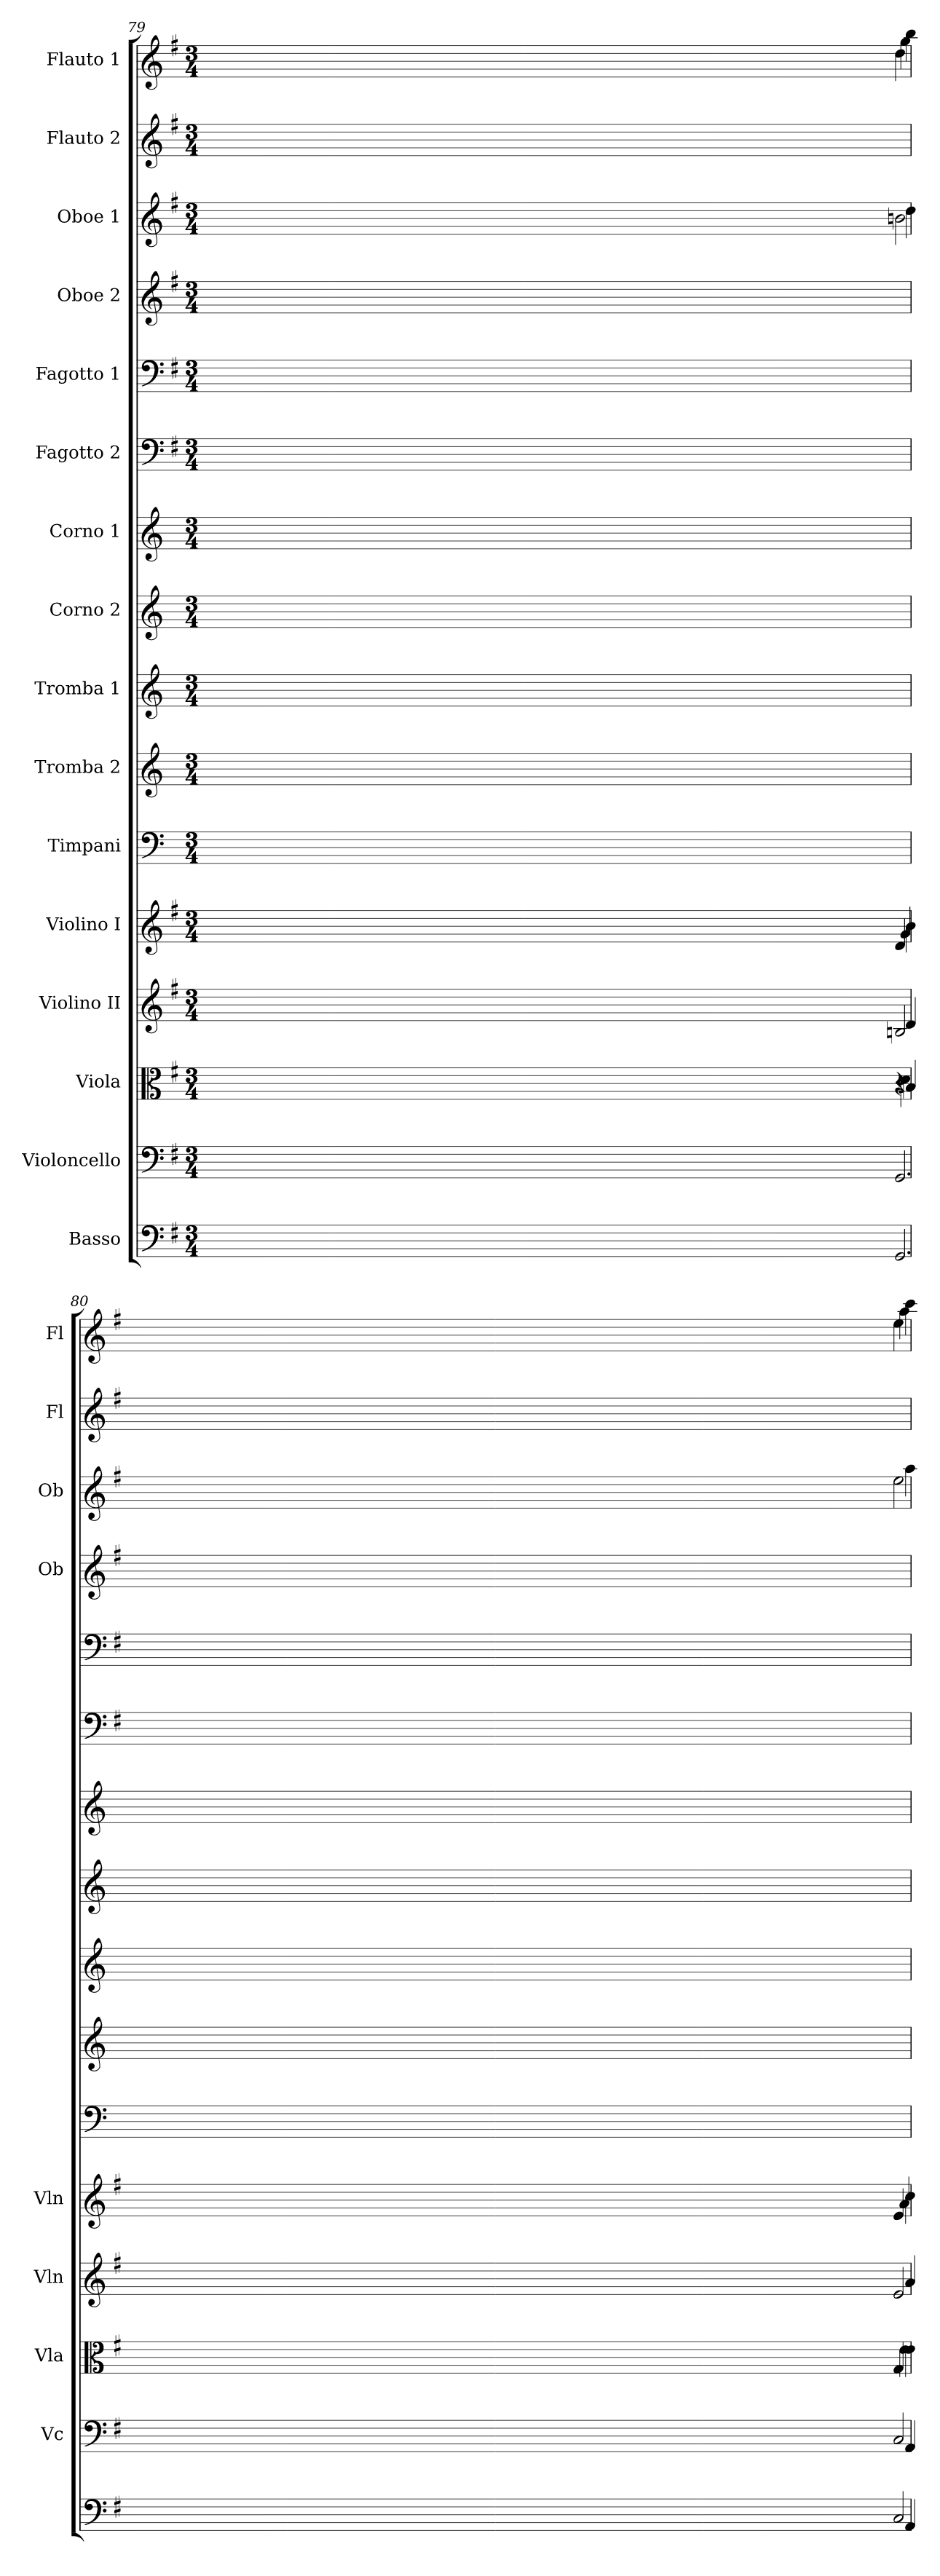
**kern	**kern	**kern	**kern	**kern	**kern	**kern	**kern	**kern	**kern	**kern	**kern	**kern	**kern	**kern	**kern
*part16	*part15	*part14	*part13	*part12	*part11	*part10	*part9	*part8	*part7	*part6	*part5	*part4	*part3	*part2	*part1
*staff16	*staff15	*staff14	*staff13	*staff12	*staff11	*staff10	*staff9	*staff8	*staff7	*staff6	*staff5	*staff4	*staff3	*staff2	*staff1
*I"Basso	*I"Violoncello	*I"Viola	*I"Violino II	*I"Violino I	*I"Timpani	*I"Tromba 2	*I"Tromba 1	*I"Corno 2	*I"Corno 1	*I"Fagotto 2	*I"Fagotto 1	*I"Oboe 2	*I"Oboe 1	*I"Flauto 2	*I"Flauto 1
*	*I'Vc	*I'Vla	*I'Vln	*I'Vln	*	*	*	*	*	*	*	*I'Ob	*I'Ob	*I'Fl	*I'Fl
*clefF4	*clefF4	*clefC3	*clefG2	*clefG2	*clefF4	*clefG2	*clefG2	*clefG2	*clefG2	*clefF4	*clefF4	*clefG2	*clefG2	*clefG2	*clefG2
*ITrd7c12	*	*	*	*	*	*ITrd1c2	*ITrd1c2	*ITrd3c5	*ITrd3c5	*	*	*	*	*	*
*k[f#]	*k[f#]	*k[f#]	*k[f#]	*k[f#]	*	*	*	*	*	*k[f#]	*k[f#]	*k[f#]	*k[f#]	*k[f#]	*k[f#]
*M3/4	*M3/4	*M3/4	*M3/4	*M3/4	*M3/4	*M3/4	*M3/4	*M3/4	*M3/4	*M3/4	*M3/4	*M3/4	*M3/4	*M3/4	*M3/4
=79	=79	=79	=79	=79	=79	=79	=79	=79	=79	=79	=79	=79	=79	=79	=79
1ryy	1ryy	1ryy	1ryy	1ryy	1ryy	1ryy	1ryy	1ryy	1ryy	1ryy	1ryy	1ryy	1ryy	1ryy	1ryy
1ryy	1ryy	1ryy	1ryy	1ryy	1ryy	1ryy	1ryy	1ryy	1ryy	1ryy	1ryy	1ryy	1ryy	1ryy	1ryy
1ryy	1ryy	1ryy	1ryy	1ryy	1ryy	1ryy	1ryy	1ryy	1ryy	1ryy	1ryy	1ryy	1ryy	1ryy	1ryy
1ryy	1ryy	1ryy	1ryy	1ryy	1ryy	1ryy	1ryy	1ryy	1ryy	1ryy	1ryy	1ryy	1ryy	1ryy	1ryy
1ryy	1ryy	1ryy	1ryy	1ryy	1ryy	1ryy	1ryy	1ryy	1ryy	1ryy	1ryy	1ryy	1ryy	1ryy	1ryy
1ryy	1ryy	1ryy	1ryy	1ryy	1ryy	1ryy	1ryy	1ryy	1ryy	1ryy	1ryy	1ryy	1ryy	1ryy	1ryy
1ryy	1ryy	1ryy	1ryy	1ryy	1ryy	1ryy	1ryy	1ryy	1ryy	1ryy	1ryy	1ryy	1ryy	1ryy	1ryy
1ryy	1ryy	1ryy	1ryy	1ryy	1ryy	1ryy	1ryy	1ryy	1ryy	1ryy	1ryy	1ryy	1ryy	1ryy	1ryy
1ryy	1ryy	1ryy	1ryy	1ryy	1ryy	1ryy	1ryy	1ryy	1ryy	1ryy	1ryy	1ryy	1ryy	1ryy	1ryy
1ryy	1ryy	1ryy	1ryy	1ryy	1ryy	1ryy	1ryy	1ryy	1ryy	1ryy	1ryy	1ryy	1ryy	1ryy	1ryy
1ryy	1ryy	1ryy	1ryy	1ryy	1ryy	1ryy	1ryy	1ryy	1ryy	1ryy	1ryy	1ryy	1ryy	1ryy	1ryy
1ryy	1ryy	1ryy	1ryy	1ryy	1ryy	1ryy	1ryy	1ryy	1ryy	1ryy	1ryy	1ryy	1ryy	1ryy	1ryy
1ryy	1ryy	1ryy	1ryy	1ryy	1ryy	1ryy	1ryy	1ryy	1ryy	1ryy	1ryy	1ryy	1ryy	1ryy	1ryy
1ryy	1ryy	1ryy	1ryy	1ryy	1ryy	1ryy	1ryy	1ryy	1ryy	1ryy	1ryy	1ryy	1ryy	1ryy	1ryy
1ryy	1ryy	1ryy	1ryy	1ryy	1ryy	1ryy	1ryy	1ryy	1ryy	1ryy	1ryy	1ryy	1ryy	1ryy	1ryy
1ryy	1ryy	1ryy	1ryy	1ryy	1ryy	1ryy	1ryy	1ryy	1ryy	1ryy	1ryy	1ryy	1ryy	1ryy	1ryy
1ryy	1ryy	1ryy	1ryy	1ryy	1ryy	1ryy	1ryy	1ryy	1ryy	1ryy	1ryy	1ryy	1ryy	1ryy	1ryy
1ryy	1ryy	1ryy	1ryy	1ryy	1ryy	1ryy	1ryy	1ryy	1ryy	1ryy	1ryy	1ryy	1ryy	1ryy	1ryy
1ryy	1ryy	1ryy	1ryy	1ryy	1ryy	1ryy	1ryy	1ryy	1ryy	1ryy	1ryy	1ryy	1ryy	1ryy	1ryy
1ryy	1ryy	1ryy	1ryy	1ryy	1ryy	1ryy	1ryy	1ryy	1ryy	1ryy	1ryy	1ryy	1ryy	1ryy	1ryy
1ryy	1ryy	1ryy	1ryy	1ryy	1ryy	1ryy	1ryy	1ryy	1ryy	1ryy	1ryy	1ryy	1ryy	1ryy	1ryy
1ryy	1ryy	1ryy	1ryy	1ryy	1ryy	1ryy	1ryy	1ryy	1ryy	1ryy	1ryy	1ryy	1ryy	1ryy	1ryy
1ryy	1ryy	1ryy	1ryy	1ryy	1ryy	1ryy	1ryy	1ryy	1ryy	1ryy	1ryy	1ryy	1ryy	1ryy	1ryy
1ryy	1ryy	1ryy	1ryy	1ryy	1ryy	1ryy	1ryy	1ryy	1ryy	1ryy	1ryy	1ryy	1ryy	1ryy	1ryy
1ryy	1ryy	1ryy	1ryy	1ryy	1ryy	1ryy	1ryy	1ryy	1ryy	1ryy	1ryy	1ryy	1ryy	1ryy	1ryy
1ryy	1ryy	1ryy	1ryy	1ryy	1ryy	1ryy	1ryy	1ryy	1ryy	1ryy	1ryy	1ryy	1ryy	1ryy	1ryy
1ryy	1ryy	1ryy	1ryy	1ryy	1ryy	1ryy	1ryy	1ryy	1ryy	1ryy	1ryy	1ryy	1ryy	1ryy	1ryy
1ryy	1ryy	1ryy	1ryy	1ryy	1ryy	1ryy	1ryy	1ryy	1ryy	1ryy	1ryy	1ryy	1ryy	1ryy	1ryy
1ryy	1ryy	1ryy	1ryy	1ryy	1ryy	1ryy	1ryy	1ryy	1ryy	1ryy	1ryy	1ryy	1ryy	1ryy	1ryy
1ryy	1ryy	1ryy	1ryy	1ryy	1ryy	1ryy	1ryy	1ryy	1ryy	1ryy	1ryy	1ryy	1ryy	1ryy	1ryy
1ryy	1ryy	1ryy	1ryy	1ryy	1ryy	1ryy	1ryy	1ryy	1ryy	1ryy	1ryy	1ryy	1ryy	1ryy	1ryy
1ryy	1ryy	1ryy	1ryy	1ryy	1ryy	1ryy	1ryy	1ryy	1ryy	1ryy	1ryy	1ryy	1ryy	1ryy	1ryy
1ryy	1ryy	1ryy	1ryy	1ryy	1ryy	1ryy	1ryy	1ryy	1ryy	1ryy	1ryy	1ryy	1ryy	1ryy	1ryy
1ryy	1ryy	1ryy	1ryy	1ryy	1ryy	1ryy	1ryy	1ryy	1ryy	1ryy	1ryy	1ryy	1ryy	1ryy	1ryy
1ryy	1ryy	1ryy	1ryy	1ryy	1ryy	1ryy	1ryy	1ryy	1ryy	1ryy	1ryy	1ryy	1ryy	1ryy	1ryy
1ryy	1ryy	1ryy	1ryy	1ryy	1ryy	1ryy	1ryy	1ryy	1ryy	1ryy	1ryy	1ryy	1ryy	1ryy	1ryy
1ryy	1ryy	1ryy	1ryy	1ryy	1ryy	1ryy	1ryy	1ryy	1ryy	1ryy	1ryy	1ryy	1ryy	1ryy	1ryy
1ryy	1ryy	1ryy	1ryy	1ryy	1ryy	1ryy	1ryy	1ryy	1ryy	1ryy	1ryy	1ryy	1ryy	1ryy	1ryy
1ryy	1ryy	1ryy	1ryy	1ryy	1ryy	1ryy	1ryy	1ryy	1ryy	1ryy	1ryy	1ryy	1ryy	1ryy	1ryy
1ryy	1ryy	1ryy	1ryy	1ryy	1ryy	1ryy	1ryy	1ryy	1ryy	1ryy	1ryy	1ryy	1ryy	1ryy	1ryy
1ryy	1ryy	1ryy	1ryy	1ryy	1ryy	1ryy	1ryy	1ryy	1ryy	1ryy	1ryy	1ryy	1ryy	1ryy	1ryy
1ryy	1ryy	1ryy	1ryy	1ryy	1ryy	1ryy	1ryy	1ryy	1ryy	1ryy	1ryy	1ryy	1ryy	1ryy	1ryy
1ryy	1ryy	1ryy	1ryy	1ryy	1ryy	1ryy	1ryy	1ryy	1ryy	1ryy	1ryy	1ryy	1ryy	1ryy	1ryy
1ryy	1ryy	1ryy	1ryy	1ryy	1ryy	1ryy	1ryy	1ryy	1ryy	1ryy	1ryy	1ryy	1ryy	1ryy	1ryy
1ryy	1ryy	1ryy	1ryy	1ryy	1ryy	1ryy	1ryy	1ryy	1ryy	1ryy	1ryy	1ryy	1ryy	1ryy	1ryy
1ryy	1ryy	1ryy	1ryy	1ryy	1ryy	1ryy	1ryy	1ryy	1ryy	1ryy	1ryy	1ryy	1ryy	1ryy	1ryy
1ryy	1ryy	1ryy	1ryy	1ryy	1ryy	1ryy	1ryy	1ryy	1ryy	1ryy	1ryy	1ryy	1ryy	1ryy	1ryy
1ryy	1ryy	1ryy	1ryy	1ryy	1ryy	1ryy	1ryy	1ryy	1ryy	1ryy	1ryy	1ryy	1ryy	1ryy	1ryy
1ryy	1ryy	1ryy	1ryy	1ryy	1ryy	1ryy	1ryy	1ryy	1ryy	1ryy	1ryy	1ryy	1ryy	1ryy	1ryy
1ryy	1ryy	1ryy	1ryy	1ryy	1ryy	1ryy	1ryy	1ryy	1ryy	1ryy	1ryy	1ryy	1ryy	1ryy	1ryy
1ryy	1ryy	1ryy	1ryy	1ryy	1ryy	1ryy	1ryy	1ryy	1ryy	1ryy	1ryy	1ryy	1ryy	1ryy	1ryy
1ryy	1ryy	1ryy	1ryy	1ryy	1ryy	1ryy	1ryy	1ryy	1ryy	1ryy	1ryy	1ryy	1ryy	1ryy	1ryy
1ryy	1ryy	1ryy	1ryy	1ryy	1ryy	1ryy	1ryy	1ryy	1ryy	1ryy	1ryy	1ryy	1ryy	1ryy	1ryy
1ryy	1ryy	1ryy	1ryy	1ryy	1ryy	1ryy	1ryy	1ryy	1ryy	1ryy	1ryy	1ryy	1ryy	1ryy	1ryy
1ryy	1ryy	1ryy	1ryy	1ryy	1ryy	1ryy	1ryy	1ryy	1ryy	1ryy	1ryy	1ryy	1ryy	1ryy	1ryy
1ryy	1ryy	1ryy	1ryy	1ryy	1ryy	1ryy	1ryy	1ryy	1ryy	1ryy	1ryy	1ryy	1ryy	1ryy	1ryy
4ryy	4ryy	4ryy	4ryy	4ryy	4ryy	4ryy	4ryy	4ryy	4ryy	4ryy	4ryy	4ryy	4ryy	4ryy	4ryy
16ryy	16ryy	16ryy	16ryy	16ryy	16ryy	16ryy	16ryy	16ryy	16ryy	16ryy	16ryy	16ryy	16ryy	16ryy	16ryy
2.GGG	2.GG	4r	2Bn	4d	2.ryy	2.ryy	2.ryy	2.ryy	2.ryy	2.ryy	2.ryy	2.ryy	2bn	2.ryy	4dd
.	.	4d	.	4g	.	.	.	.	.	.	.	.	.	.	4gg
.	.	4Bn	4d	4b	.	.	.	.	.	.	.	.	4dd	.	4bb
=80	=80	=80	=80	=80	=80	=80	=80	=80	=80	=80	=80	=80	=80	=80	=80
1ryy	1ryy	1ryy	1ryy	1ryy	1ryy	1ryy	1ryy	1ryy	1ryy	1ryy	1ryy	1ryy	1ryy	1ryy	1ryy
1ryy	1ryy	1ryy	1ryy	1ryy	1ryy	1ryy	1ryy	1ryy	1ryy	1ryy	1ryy	1ryy	1ryy	1ryy	1ryy
1ryy	1ryy	1ryy	1ryy	1ryy	1ryy	1ryy	1ryy	1ryy	1ryy	1ryy	1ryy	1ryy	1ryy	1ryy	1ryy
1ryy	1ryy	1ryy	1ryy	1ryy	1ryy	1ryy	1ryy	1ryy	1ryy	1ryy	1ryy	1ryy	1ryy	1ryy	1ryy
1ryy	1ryy	1ryy	1ryy	1ryy	1ryy	1ryy	1ryy	1ryy	1ryy	1ryy	1ryy	1ryy	1ryy	1ryy	1ryy
1ryy	1ryy	1ryy	1ryy	1ryy	1ryy	1ryy	1ryy	1ryy	1ryy	1ryy	1ryy	1ryy	1ryy	1ryy	1ryy
1ryy	1ryy	1ryy	1ryy	1ryy	1ryy	1ryy	1ryy	1ryy	1ryy	1ryy	1ryy	1ryy	1ryy	1ryy	1ryy
1ryy	1ryy	1ryy	1ryy	1ryy	1ryy	1ryy	1ryy	1ryy	1ryy	1ryy	1ryy	1ryy	1ryy	1ryy	1ryy
1ryy	1ryy	1ryy	1ryy	1ryy	1ryy	1ryy	1ryy	1ryy	1ryy	1ryy	1ryy	1ryy	1ryy	1ryy	1ryy
1ryy	1ryy	1ryy	1ryy	1ryy	1ryy	1ryy	1ryy	1ryy	1ryy	1ryy	1ryy	1ryy	1ryy	1ryy	1ryy
1ryy	1ryy	1ryy	1ryy	1ryy	1ryy	1ryy	1ryy	1ryy	1ryy	1ryy	1ryy	1ryy	1ryy	1ryy	1ryy
1ryy	1ryy	1ryy	1ryy	1ryy	1ryy	1ryy	1ryy	1ryy	1ryy	1ryy	1ryy	1ryy	1ryy	1ryy	1ryy
1ryy	1ryy	1ryy	1ryy	1ryy	1ryy	1ryy	1ryy	1ryy	1ryy	1ryy	1ryy	1ryy	1ryy	1ryy	1ryy
1ryy	1ryy	1ryy	1ryy	1ryy	1ryy	1ryy	1ryy	1ryy	1ryy	1ryy	1ryy	1ryy	1ryy	1ryy	1ryy
1ryy	1ryy	1ryy	1ryy	1ryy	1ryy	1ryy	1ryy	1ryy	1ryy	1ryy	1ryy	1ryy	1ryy	1ryy	1ryy
1ryy	1ryy	1ryy	1ryy	1ryy	1ryy	1ryy	1ryy	1ryy	1ryy	1ryy	1ryy	1ryy	1ryy	1ryy	1ryy
1ryy	1ryy	1ryy	1ryy	1ryy	1ryy	1ryy	1ryy	1ryy	1ryy	1ryy	1ryy	1ryy	1ryy	1ryy	1ryy
1ryy	1ryy	1ryy	1ryy	1ryy	1ryy	1ryy	1ryy	1ryy	1ryy	1ryy	1ryy	1ryy	1ryy	1ryy	1ryy
1ryy	1ryy	1ryy	1ryy	1ryy	1ryy	1ryy	1ryy	1ryy	1ryy	1ryy	1ryy	1ryy	1ryy	1ryy	1ryy
1ryy	1ryy	1ryy	1ryy	1ryy	1ryy	1ryy	1ryy	1ryy	1ryy	1ryy	1ryy	1ryy	1ryy	1ryy	1ryy
1ryy	1ryy	1ryy	1ryy	1ryy	1ryy	1ryy	1ryy	1ryy	1ryy	1ryy	1ryy	1ryy	1ryy	1ryy	1ryy
1ryy	1ryy	1ryy	1ryy	1ryy	1ryy	1ryy	1ryy	1ryy	1ryy	1ryy	1ryy	1ryy	1ryy	1ryy	1ryy
1ryy	1ryy	1ryy	1ryy	1ryy	1ryy	1ryy	1ryy	1ryy	1ryy	1ryy	1ryy	1ryy	1ryy	1ryy	1ryy
1ryy	1ryy	1ryy	1ryy	1ryy	1ryy	1ryy	1ryy	1ryy	1ryy	1ryy	1ryy	1ryy	1ryy	1ryy	1ryy
1ryy	1ryy	1ryy	1ryy	1ryy	1ryy	1ryy	1ryy	1ryy	1ryy	1ryy	1ryy	1ryy	1ryy	1ryy	1ryy
1ryy	1ryy	1ryy	1ryy	1ryy	1ryy	1ryy	1ryy	1ryy	1ryy	1ryy	1ryy	1ryy	1ryy	1ryy	1ryy
1ryy	1ryy	1ryy	1ryy	1ryy	1ryy	1ryy	1ryy	1ryy	1ryy	1ryy	1ryy	1ryy	1ryy	1ryy	1ryy
1ryy	1ryy	1ryy	1ryy	1ryy	1ryy	1ryy	1ryy	1ryy	1ryy	1ryy	1ryy	1ryy	1ryy	1ryy	1ryy
1ryy	1ryy	1ryy	1ryy	1ryy	1ryy	1ryy	1ryy	1ryy	1ryy	1ryy	1ryy	1ryy	1ryy	1ryy	1ryy
1ryy	1ryy	1ryy	1ryy	1ryy	1ryy	1ryy	1ryy	1ryy	1ryy	1ryy	1ryy	1ryy	1ryy	1ryy	1ryy
1ryy	1ryy	1ryy	1ryy	1ryy	1ryy	1ryy	1ryy	1ryy	1ryy	1ryy	1ryy	1ryy	1ryy	1ryy	1ryy
1ryy	1ryy	1ryy	1ryy	1ryy	1ryy	1ryy	1ryy	1ryy	1ryy	1ryy	1ryy	1ryy	1ryy	1ryy	1ryy
1ryy	1ryy	1ryy	1ryy	1ryy	1ryy	1ryy	1ryy	1ryy	1ryy	1ryy	1ryy	1ryy	1ryy	1ryy	1ryy
1ryy	1ryy	1ryy	1ryy	1ryy	1ryy	1ryy	1ryy	1ryy	1ryy	1ryy	1ryy	1ryy	1ryy	1ryy	1ryy
1ryy	1ryy	1ryy	1ryy	1ryy	1ryy	1ryy	1ryy	1ryy	1ryy	1ryy	1ryy	1ryy	1ryy	1ryy	1ryy
1ryy	1ryy	1ryy	1ryy	1ryy	1ryy	1ryy	1ryy	1ryy	1ryy	1ryy	1ryy	1ryy	1ryy	1ryy	1ryy
1ryy	1ryy	1ryy	1ryy	1ryy	1ryy	1ryy	1ryy	1ryy	1ryy	1ryy	1ryy	1ryy	1ryy	1ryy	1ryy
1ryy	1ryy	1ryy	1ryy	1ryy	1ryy	1ryy	1ryy	1ryy	1ryy	1ryy	1ryy	1ryy	1ryy	1ryy	1ryy
1ryy	1ryy	1ryy	1ryy	1ryy	1ryy	1ryy	1ryy	1ryy	1ryy	1ryy	1ryy	1ryy	1ryy	1ryy	1ryy
1ryy	1ryy	1ryy	1ryy	1ryy	1ryy	1ryy	1ryy	1ryy	1ryy	1ryy	1ryy	1ryy	1ryy	1ryy	1ryy
1ryy	1ryy	1ryy	1ryy	1ryy	1ryy	1ryy	1ryy	1ryy	1ryy	1ryy	1ryy	1ryy	1ryy	1ryy	1ryy
1ryy	1ryy	1ryy	1ryy	1ryy	1ryy	1ryy	1ryy	1ryy	1ryy	1ryy	1ryy	1ryy	1ryy	1ryy	1ryy
1ryy	1ryy	1ryy	1ryy	1ryy	1ryy	1ryy	1ryy	1ryy	1ryy	1ryy	1ryy	1ryy	1ryy	1ryy	1ryy
1ryy	1ryy	1ryy	1ryy	1ryy	1ryy	1ryy	1ryy	1ryy	1ryy	1ryy	1ryy	1ryy	1ryy	1ryy	1ryy
1ryy	1ryy	1ryy	1ryy	1ryy	1ryy	1ryy	1ryy	1ryy	1ryy	1ryy	1ryy	1ryy	1ryy	1ryy	1ryy
1ryy	1ryy	1ryy	1ryy	1ryy	1ryy	1ryy	1ryy	1ryy	1ryy	1ryy	1ryy	1ryy	1ryy	1ryy	1ryy
1ryy	1ryy	1ryy	1ryy	1ryy	1ryy	1ryy	1ryy	1ryy	1ryy	1ryy	1ryy	1ryy	1ryy	1ryy	1ryy
1ryy	1ryy	1ryy	1ryy	1ryy	1ryy	1ryy	1ryy	1ryy	1ryy	1ryy	1ryy	1ryy	1ryy	1ryy	1ryy
1ryy	1ryy	1ryy	1ryy	1ryy	1ryy	1ryy	1ryy	1ryy	1ryy	1ryy	1ryy	1ryy	1ryy	1ryy	1ryy
1ryy	1ryy	1ryy	1ryy	1ryy	1ryy	1ryy	1ryy	1ryy	1ryy	1ryy	1ryy	1ryy	1ryy	1ryy	1ryy
1ryy	1ryy	1ryy	1ryy	1ryy	1ryy	1ryy	1ryy	1ryy	1ryy	1ryy	1ryy	1ryy	1ryy	1ryy	1ryy
1ryy	1ryy	1ryy	1ryy	1ryy	1ryy	1ryy	1ryy	1ryy	1ryy	1ryy	1ryy	1ryy	1ryy	1ryy	1ryy
1ryy	1ryy	1ryy	1ryy	1ryy	1ryy	1ryy	1ryy	1ryy	1ryy	1ryy	1ryy	1ryy	1ryy	1ryy	1ryy
1ryy	1ryy	1ryy	1ryy	1ryy	1ryy	1ryy	1ryy	1ryy	1ryy	1ryy	1ryy	1ryy	1ryy	1ryy	1ryy
1ryy	1ryy	1ryy	1ryy	1ryy	1ryy	1ryy	1ryy	1ryy	1ryy	1ryy	1ryy	1ryy	1ryy	1ryy	1ryy
1ryy	1ryy	1ryy	1ryy	1ryy	1ryy	1ryy	1ryy	1ryy	1ryy	1ryy	1ryy	1ryy	1ryy	1ryy	1ryy
1ryy	1ryy	1ryy	1ryy	1ryy	1ryy	1ryy	1ryy	1ryy	1ryy	1ryy	1ryy	1ryy	1ryy	1ryy	1ryy
16ryy	16ryy	16ryy	16ryy	16ryy	16ryy	16ryy	16ryy	16ryy	16ryy	16ryy	16ryy	16ryy	16ryy	16ryy	16ryy
2CC	2C	4G	2e	4e	2.ryy	2.ryy	2.ryy	2.ryy	2.ryy	2.ryy	2.ryy	2.ryy	2ee	2.ryy	4ee
.	.	4e	.	4a	.	.	.	.	.	.	.	.	.	.	4aa
4AAA	4AA	4e	4a	4cc	.	.	.	.	.	.	.	.	4aa	.	4ccc
=	=	=	=	=	=	=	=	=	=	=	=	=	=	=	=
*-	*-	*-	*-	*-	*-	*-	*-	*-	*-	*-	*-	*-	*-	*-	*-
